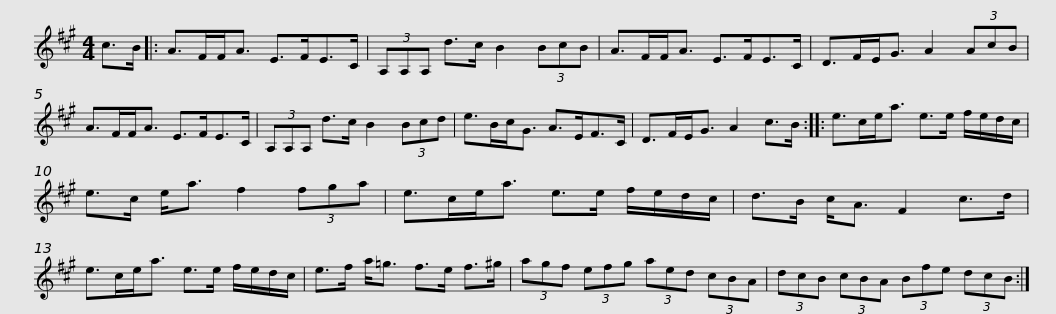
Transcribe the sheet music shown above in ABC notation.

X:1
L:1/8
M:4/4
I:linebreak $
K:A
V:1 treble
V:1
 c>B |: A>FF<A E>FE>C | (3A,A,A, d>c B2 (3BcB | A>FF<A E>FE>C | D>FE<G A2 (3AcB |$ %5
 A>FF<A E>FE>C | (3A,A,A, d>c B2 (3Bcd | e>Bc<G A>EF>C | D>FE<G A2 c>B ::$ e>ce<a e>e f/e/d/c/ | %10
 e>c e<a f2 (3fga | e>ce<a e>e f/e/d/c/ | d>B c<A F2 c>d |$ e>ce<a e>e f/e/d/c/ | e>f a<=g f>e f>^g | %15
 (3agf (3efg (3aed (3cBA |$ (3dcB (3cBA (3Bfe (3dcB :| %17
